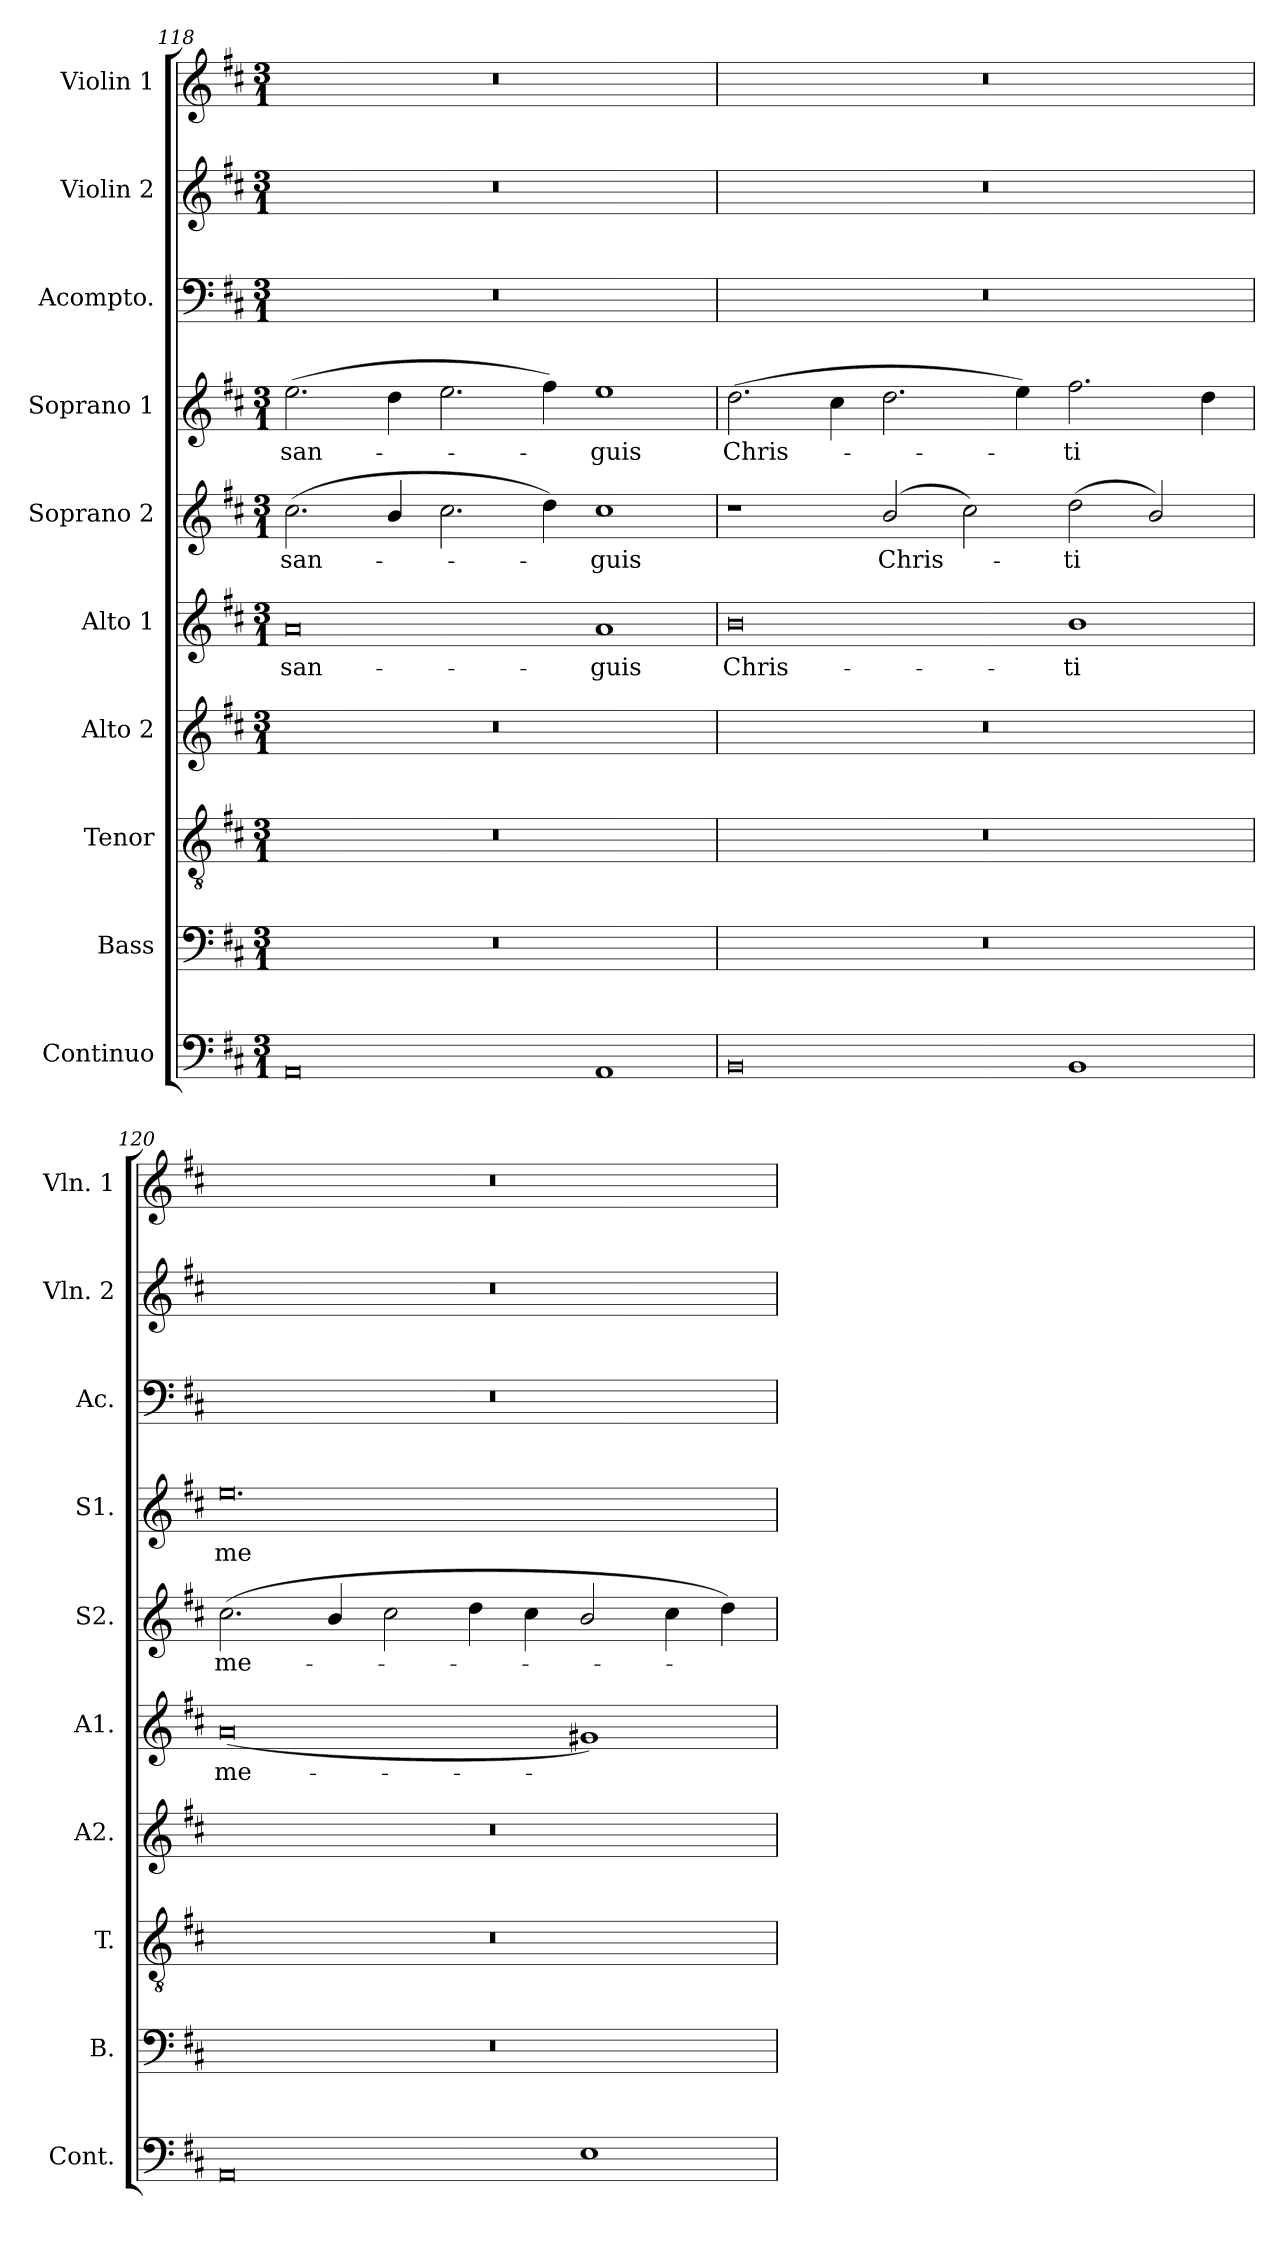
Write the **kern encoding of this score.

**kern	**kern	**kern	**kern	**kern	**text	**kern	**text	**kern	**text	**kern	**kern	**kern
*part10	*part9	*part8	*part7	*part6	*part6	*part5	*part5	*part4	*part4	*part3	*part2	*part1
*staff10	*staff9	*staff8	*staff7	*staff6	*staff6	*staff5	*staff5	*staff4	*staff4	*staff3	*staff2	*staff1
*I"Continuo	*I"Bass	*I"Tenor	*I"Alto 2	*I"Alto 1	*	*I"Soprano 2	*	*I"Soprano 1	*	*I"Acompto.	*I"Violin 2	*I"Violin 1
*I'Cont.	*I'B.	*I'T.	*I'A2.	*I'A1.	*	*I'S2.	*	*I'S1.	*	*I'Ac.	*I'Vln. 2	*I'Vln. 1
*clefF4	*clefF4	*clefGv2	*clefG2	*clefG2	*	*clefG2	*	*clefG2	*	*clefF4	*clefG2	*clefG2
*	*	*ITrd7c12	*	*	*	*	*	*	*	*	*	*
*k[f#c#]	*k[f#c#]	*k[f#c#]	*k[f#c#]	*k[f#c#]	*	*k[f#c#]	*	*k[f#c#]	*	*k[f#c#]	*k[f#c#]	*k[f#c#]
*D:	*D:	*D:	*D:	*D:	*	*D:	*	*D:	*	*D:	*D:	*D:
*M3/1	*M3/1	*M3/1	*M3/1	*M3/1	*	*M3/1	*	*M3/1	*	*M3/1	*M3/1	*M3/1
=118	=118	=118	=118	=118	=118	=118	=118	=118	=118	=118	=118	=118
!	!LO:N:vis=1	!LO:N:vis=1	!LO:N:vis=1	!	!	!	!	!	!	!	!	!
!	!	!	!	!	!LO:LY:b:color=#000000	!	!	!	!	!	!	!
!	!	!	!	!	!	!	!LO:LY:b:color=#000000	!	!	!	!	!
!	!	!	!	!	!	!	!	!	!LO:LY:b:color=#000000	!LO:N:vis=1	!LO:N:vis=1	!LO:N:vis=1
0AAi	0.r	0.r	0.r	0ai	san-	(2.cc#i\	san-	(2.eei\	san-	0.r	0.r	0.r
.	.	.	.	.	.	4bi/	.	4ddi\	.	.	.	.
.	.	.	.	.	.	2.cc#i\	.	2.eei\	.	.	.	.
.	.	.	.	.	.	4ddi\)	.	4ff#i\)	.	.	.	.
!	!	!	!	!	!LO:LY:b:color=#000000	!	!	!	!	!	!	!
!	!	!	!	!	!	!	!LO:LY:b:color=#000000	!	!	!	!	!
!	!	!	!	!	!	!	!	!	!LO:LY:b:color=#000000	!	!	!
1AAi	.	.	.	1ai	-guis	1cc#i	-guis	1eei	-guis	.	.	.
=119	=119	=119	=119	=119	=119	=119	=119	=119	=119	=119	=119	=119
!	!LO:N:vis=1	!LO:N:vis=1	!LO:N:vis=1	!	!	!	!	!	!	!	!	!
!	!	!	!	!	!LO:LY:b:color=#000000	!	!	!	!	!	!	!
!	!	!	!	!	!	!	!	!	!LO:LY:b:color=#000000	!LO:N:vis=1	!LO:N:vis=1	!LO:N:vis=1
0BBi	0.r	0.r	0.r	0bi	Chris-	1r	.	(2.ddi\	Chris-	0.r	0.r	0.r
.	.	.	.	.	.	.	.	4cc#i\	.	.	.	.
!	!	!	!	!	!	!	!LO:LY:b:color=#000000	!	!	!	!	!
.	.	.	.	.	.	(2bi/	Chris-	2.ddi\	.	.	.	.
.	.	.	.	.	.	2cc#i\)	.	.	.	.	.	.
.	.	.	.	.	.	.	.	4eei\)	.	.	.	.
!	!	!	!	!	!LO:LY:b:color=#000000	!	!	!	!	!	!	!
!	!	!	!	!	!	!	!LO:LY:b:color=#000000	!	!	!	!	!
!	!	!	!	!	!	!	!	!	!LO:LY:b:color=#000000	!	!	!
1BBi	.	.	.	1bi	-ti	(2ddi\	-ti	2.ff#i\	-ti	.	.	.
.	.	.	.	.	.	2bi/)	.	.	.	.	.	.
.	.	.	.	.	.	.	.	4ddi\	.	.	.	.
!!LO:LB:g=z
=120	=120	=120	=120	=120	=120	=120	=120	=120	=120	=120	=120	=120
!	!LO:N:vis=1	!LO:N:vis=1	!LO:N:vis=1	!	!	!	!	!	!	!	!	!
!	!	!	!	!	!LO:LY:b:color=#000000	!	!	!	!	!	!	!
!	!	!	!	!	!	!	!LO:LY:b:color=#000000	!	!	!	!	!
!	!	!	!	!	!	!	!	!	!LO:LY:b:color=#000000	!LO:N:vis=1	!LO:N:vis=1	!LO:N:vis=1
0AAi	0.r	0.r	0.r	(0ai	me-	(2.cc#i\	me-	0.eei	me-	0.r	0.r	0.r
.	.	.	.	.	.	4bi/	.	.	.	.	.	.
.	.	.	.	.	.	2cc#i\	.	.	.	.	.	.
.	.	.	.	.	.	4ddi\	.	.	.	.	.	.
.	.	.	.	.	.	4cc#i\	.	.	.	.	.	.
1Ei	.	.	.	1g#Xi)	.	2bi/	.	.	.	.	.	.
.	.	.	.	.	.	4cc#i\	.	.	.	.	.	.
.	.	.	.	.	.	4ddi\)	.	.	.	.	.	.
=	=	=	=	=	=	=	=	=	=	=	=	=
*-	*-	*-	*-	*-	*-	*-	*-	*-	*-	*-	*-	*-
